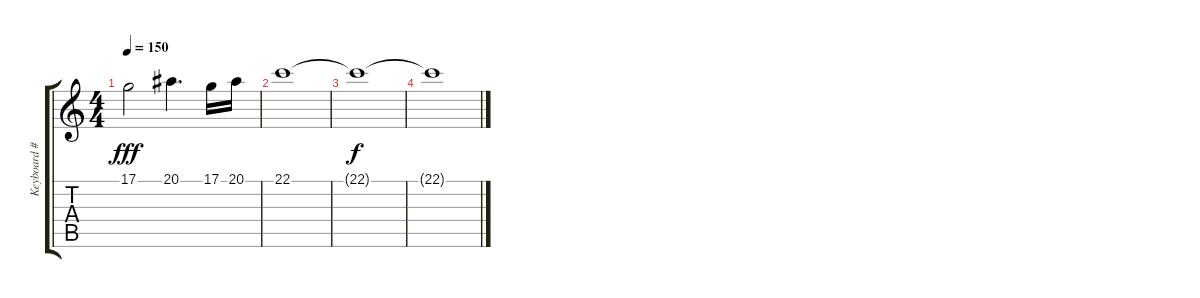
\track ("Keyboard #2" "Keyboard #") {instrument lead2sawtooth}
\staff {score tabs}
\tuning (D4 A3 F3 C3 G2 C2) {hide}
\ts (4 4)
\tempo 150
\clef g2
\ks c
17.1.2{dy fff} 20.1.4{d} 17.1.16 20.1.16 |
22.1.1 |
22.1{t}.1{dy f} |
22.1{t}.1
